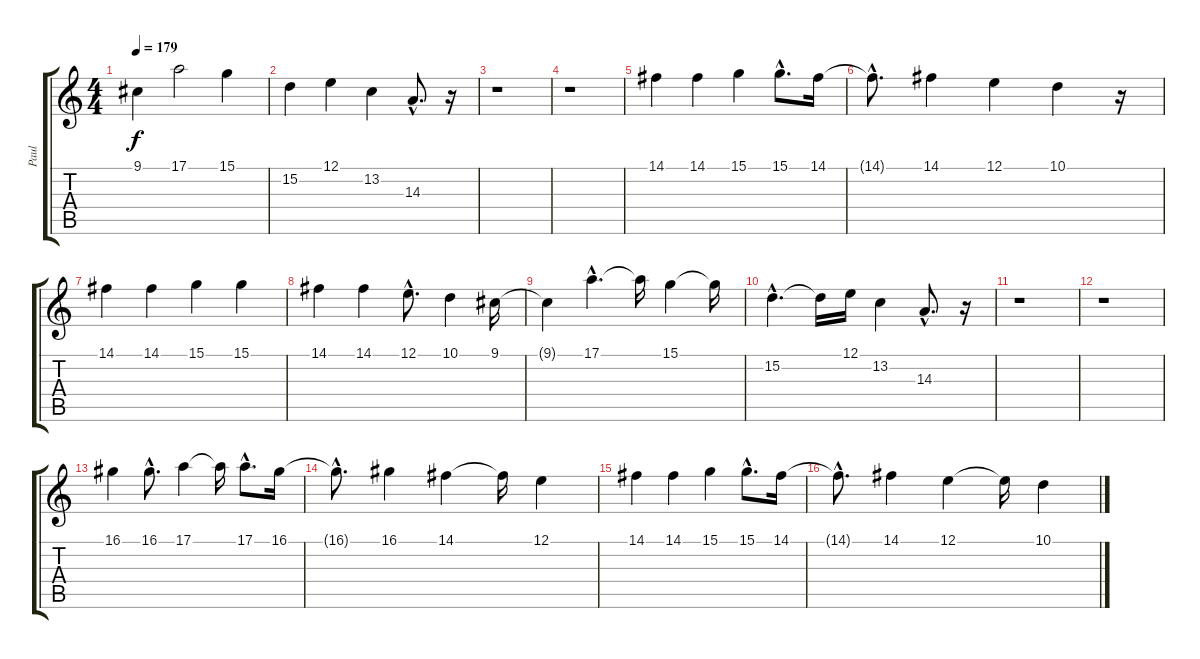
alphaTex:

\track ("Paul" "Paul") {instrument lead6voice}
\staff {score tabs}
\tuning (E4 B3 G3 D3 A2 E2) {hide}
\ts (4 4)
\tempo 179
\clef g2
\ks c
9.1.4{dy f} 17.1.2 15.1.4 |
15.2.4 12.1.4 13.2.4 14.3{hac}.8{d} r.16 |
r.1 |
r.1 |
14.1.4 14.1.4 15.1.4 15.1{hac}.8{d} 14.1.16 |
14.1{hac t}.8{d} 14.1.4 12.1.4 10.1.4 r.16 |
14.1.4 14.1.4 15.1.4 15.1.4 |
14.1.4 14.1.4 12.1{hac}.8{d} 10.1.4 9.1.16 |
9.1{t}.4 17.1{hac}.4{d} 17.1{t}.16 15.1.4 15.1{t}.16 |
15.2{hac}.4{d} 15.2{t}.16 12.1.16 13.2.4 14.3{hac}.8{d} r.16 |
r.1 |
r.1 |
16.1.4 16.1{hac}.8{d} 17.1.4 17.1{t}.16 17.1{hac}.8{d} 16.1.16 |
16.1{hac t}.8{d} 16.1.4 14.1.4 14.1{t}.16 12.1.4 |
14.1.4 14.1.4 15.1.4 15.1{hac}.8{d} 14.1.16 |
14.1{hac t}.8{d} 14.1.4 12.1.4 12.1{t}.16 10.1.4
